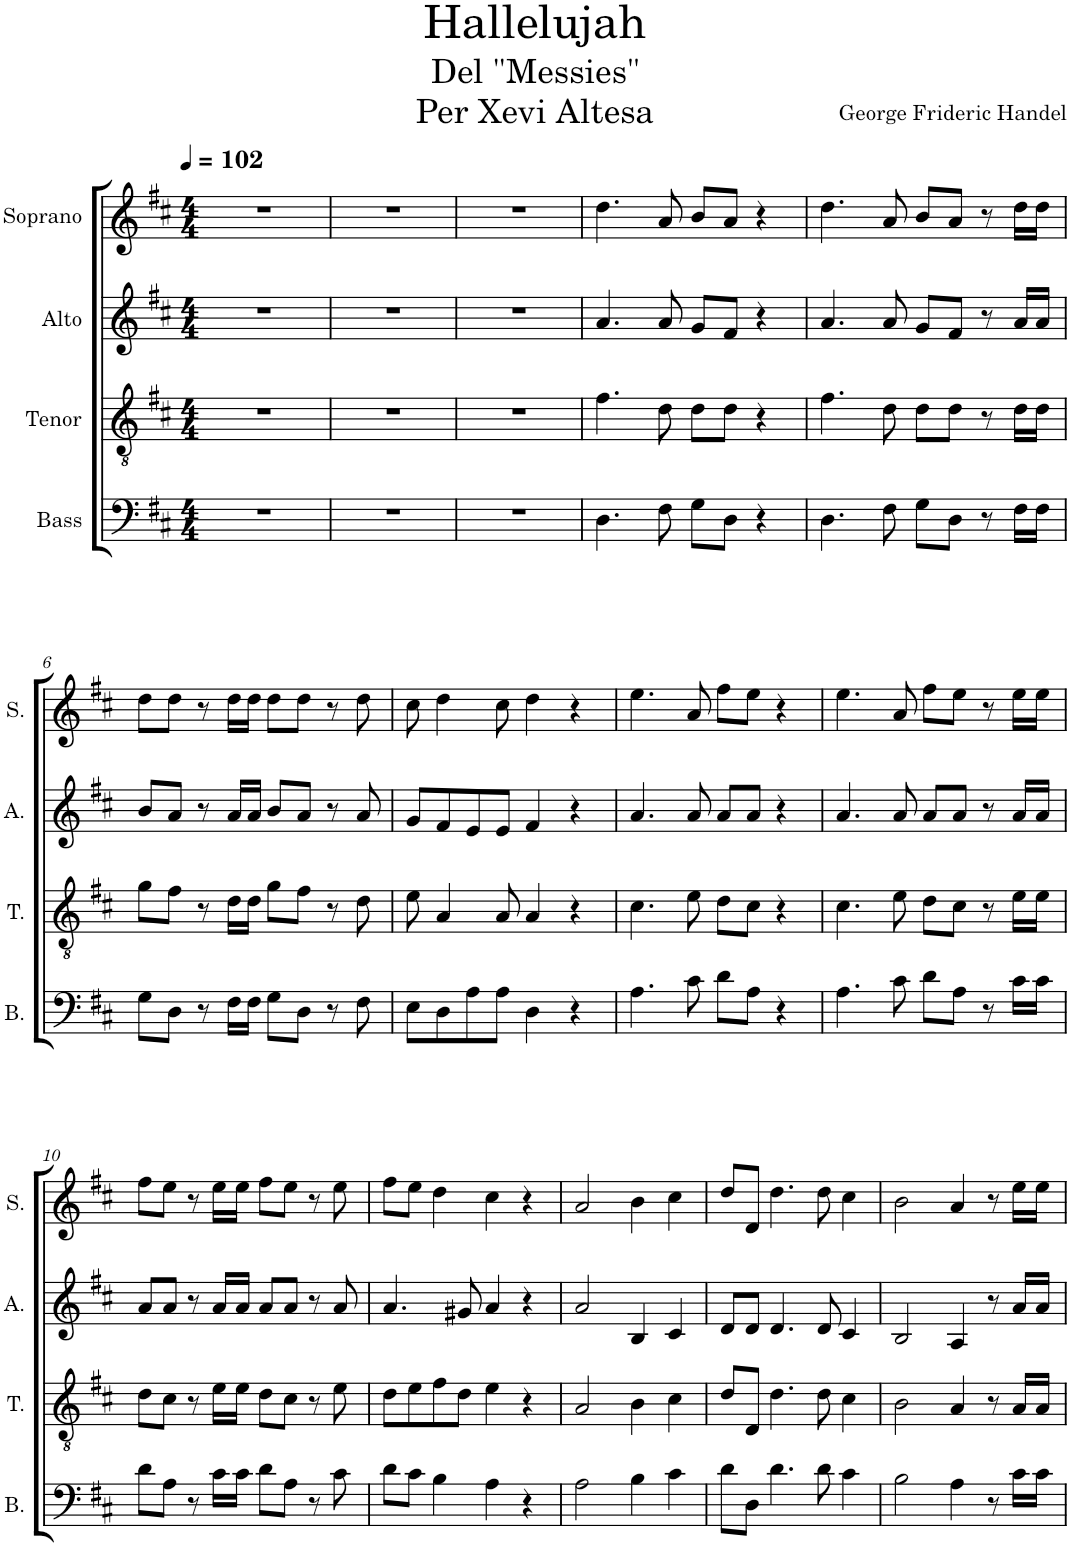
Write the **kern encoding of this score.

**kern	**kern	**kern	**kern
*part4	*part3	*part2	*part1
*staff4	*staff3	*staff2	*staff1
*I"Bass	*I"Tenor	*I"Alto	*I"Soprano
*I'B.	*I'T.	*I'A.	*I'S.
*clefF4	*clefGv2	*clefG2	*clefG2
*k[f#c#]	*k[f#c#]	*k[f#c#]	*k[f#c#]
*M4/4	*M4/4	*M4/4	*M4/4
*MM102	*MM102	*MM102	*MM102
=1	=1	=1	=1
1r	1r	1r	1r
=2	=2	=2	=2
1r	1r	1r	1r
=3	=3	=3	=3
1r	1r	1r	1r
=4	=4	=4	=4
4.D\	4.f#\	4.a/	4.dd\
8F#\	8d\	8a/	8a/
8G\L	8d\L	8g/L	8b/L
8D\J	8d\J	8f#/J	8a/J
4r	4r	4r	4r
=5	=5	=5	=5
4.D\	4.f#\	4.a/	4.dd\
8F#\	8d\	8a/	8a/
8G\L	8d\L	8g/L	8b/L
8D\J	8d\J	8f#/J	8a/J
8r	8r	8r	8r
16F#\LL	16d\LL	16a/LL	16dd\LL
16F#\JJ	16d\JJ	16a/JJ	16dd\JJ
!!LO:LB:g=z
=6	=6	=6	=6
8G\L	8g\L	8b/L	8dd\L
8D\J	8f#\J	8a/J	8dd\J
8r	8r	8r	8r
16F#\LL	16d\LL	16a/LL	16dd\LL
16F#\JJ	16d\JJ	16a/JJ	16dd\JJ
8G\L	8g\L	8b/L	8dd\L
8D\J	8f#\J	8a/J	8dd\J
8r	8r	8r	8r
8F#\	8d\	8a/	8dd\
=7	=7	=7	=7
8E\L	8e\	8g/L	8cc#\
8D\	4A/	8f#/	4dd\
8A\	.	8e/	.
8A\J	8A/	8e/J	8cc#\
4D\	4A/	4f#/	4dd\
4r	4r	4r	4r
=8	=8	=8	=8
4.A\	4.c#\	4.a/	4.ee\
8c#\	8e\	8a/	8a/
8d\L	8d\L	8a/L	8ff#\L
8A\J	8c#\J	8a/J	8ee\J
4r	4r	4r	4r
=9	=9	=9	=9
4.A\	4.c#\	4.a/	4.ee\
8c#\	8e\	8a/	8a/
8d\L	8d\L	8a/L	8ff#\L
8A\J	8c#\J	8a/J	8ee\J
8r	8r	8r	8r
16c#\LL	16e\LL	16a/LL	16ee\LL
16c#\JJ	16e\JJ	16a/JJ	16ee\JJ
!!LO:LB:g=z
=10	=10	=10	=10
8d\L	8d\L	8a/L	8ff#\L
8A\J	8c#\J	8a/J	8ee\J
8r	8r	8r	8r
16c#\LL	16e\LL	16a/LL	16ee\LL
16c#\JJ	16e\JJ	16a/JJ	16ee\JJ
8d\L	8d\L	8a/L	8ff#\L
8A\J	8c#\J	8a/J	8ee\J
8r	8r	8r	8r
8c#\	8e\	8a/	8ee\
=11	=11	=11	=11
8d\L	8d\L	4.a/	8ff#\L
8c#\J	8e\	.	8ee\J
4B\	8f#\	.	4dd\
.	8d\J	8g#X/	.
4A\	4e\	4a/	4cc#\
4r	4r	4r	4r
=12	=12	=12	=12
2A\	2A/	2a/	2a/
4B\	4B\	4B/	4b\
4c#\	4c#\	4c#/	4cc#\
=13	=13	=13	=13
8d\L	8d/L	8d/L	8dd/L
8D\J	8D/J	8d/J	8d/J
4.d\	4.d\	4.d/	4.dd\
8d\	8d\	8d/	8dd\
4c#\	4c#\	4c#/	4cc#\
=14	=14	=14	=14
2B\	2B\	2B/	2b\
4A\	4A/	4A/	4a/
8r	8r	8r	8r
16c#\LL	16A/LL	16a/LL	16ee\LL
16c#\JJ	16A/JJ	16a/JJ	16ee\JJ
=	=	=	=
*-	*-	*-	*-
